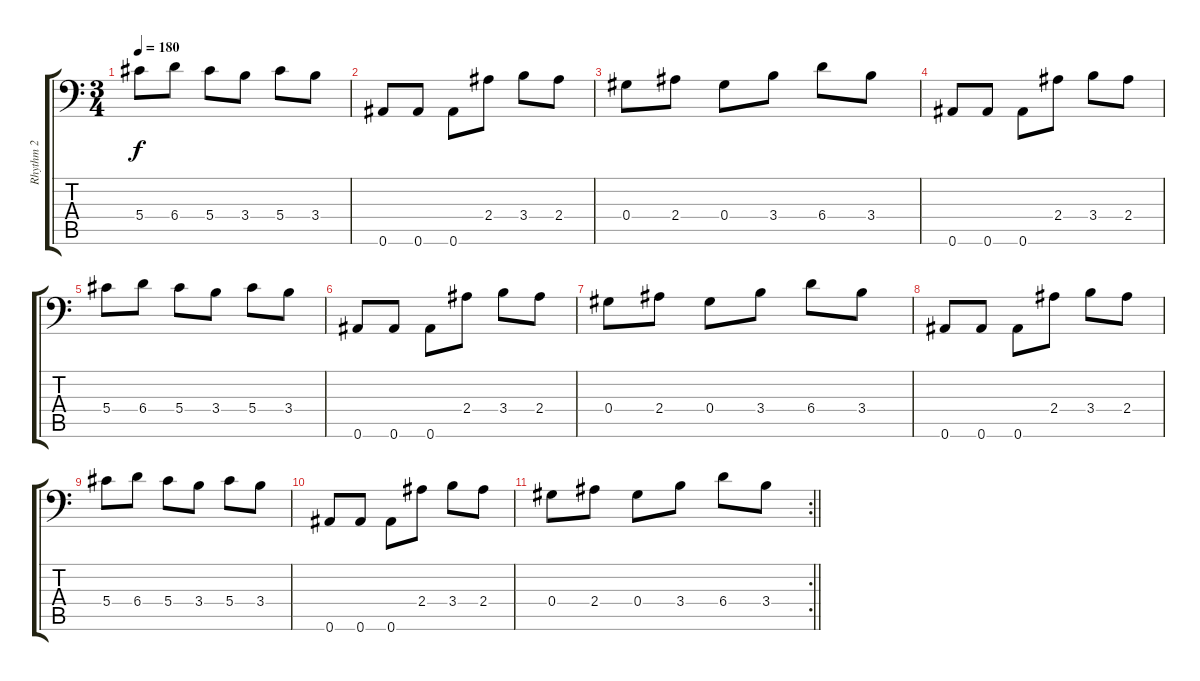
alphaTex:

\track ("Rhythm 2" "Rhythm 2") {instrument distortionguitar}
\staff {score tabs}
\tuning (Bb3 F3 Db3 Ab2 Eb2 Bb1) {hide}
\ts (3 4)
\tempo 180
\clef f4
\ks c
5.4.8{dy f} 6.4.8 5.4.8 3.4.8 5.4.8 3.4.8 |
0.6.8 0.6.8 0.6.8 2.4.8 3.4.8 2.4.8 |
0.4.8 2.4.8 0.4.8 3.4.8 6.4.8 3.4.8 |
0.6.8 0.6.8 0.6.8 2.4.8 3.4.8 2.4.8 |
5.4.8 6.4.8 5.4.8 3.4.8 5.4.8 3.4.8 |
0.6.8 0.6.8 0.6.8 2.4.8 3.4.8 2.4.8 |
0.4.8 2.4.8 0.4.8 3.4.8 6.4.8 3.4.8 |
0.6.8 0.6.8 0.6.8 2.4.8 3.4.8 2.4.8 |
5.4.8 6.4.8 5.4.8 3.4.8 5.4.8 3.4.8 |
0.6.8 0.6.8 0.6.8 2.4.8 3.4.8 2.4.8 |
\rc 2
\barLineRight lightlight
0.4.8 2.4.8 0.4.8 3.4.8 6.4.8 3.4.8
